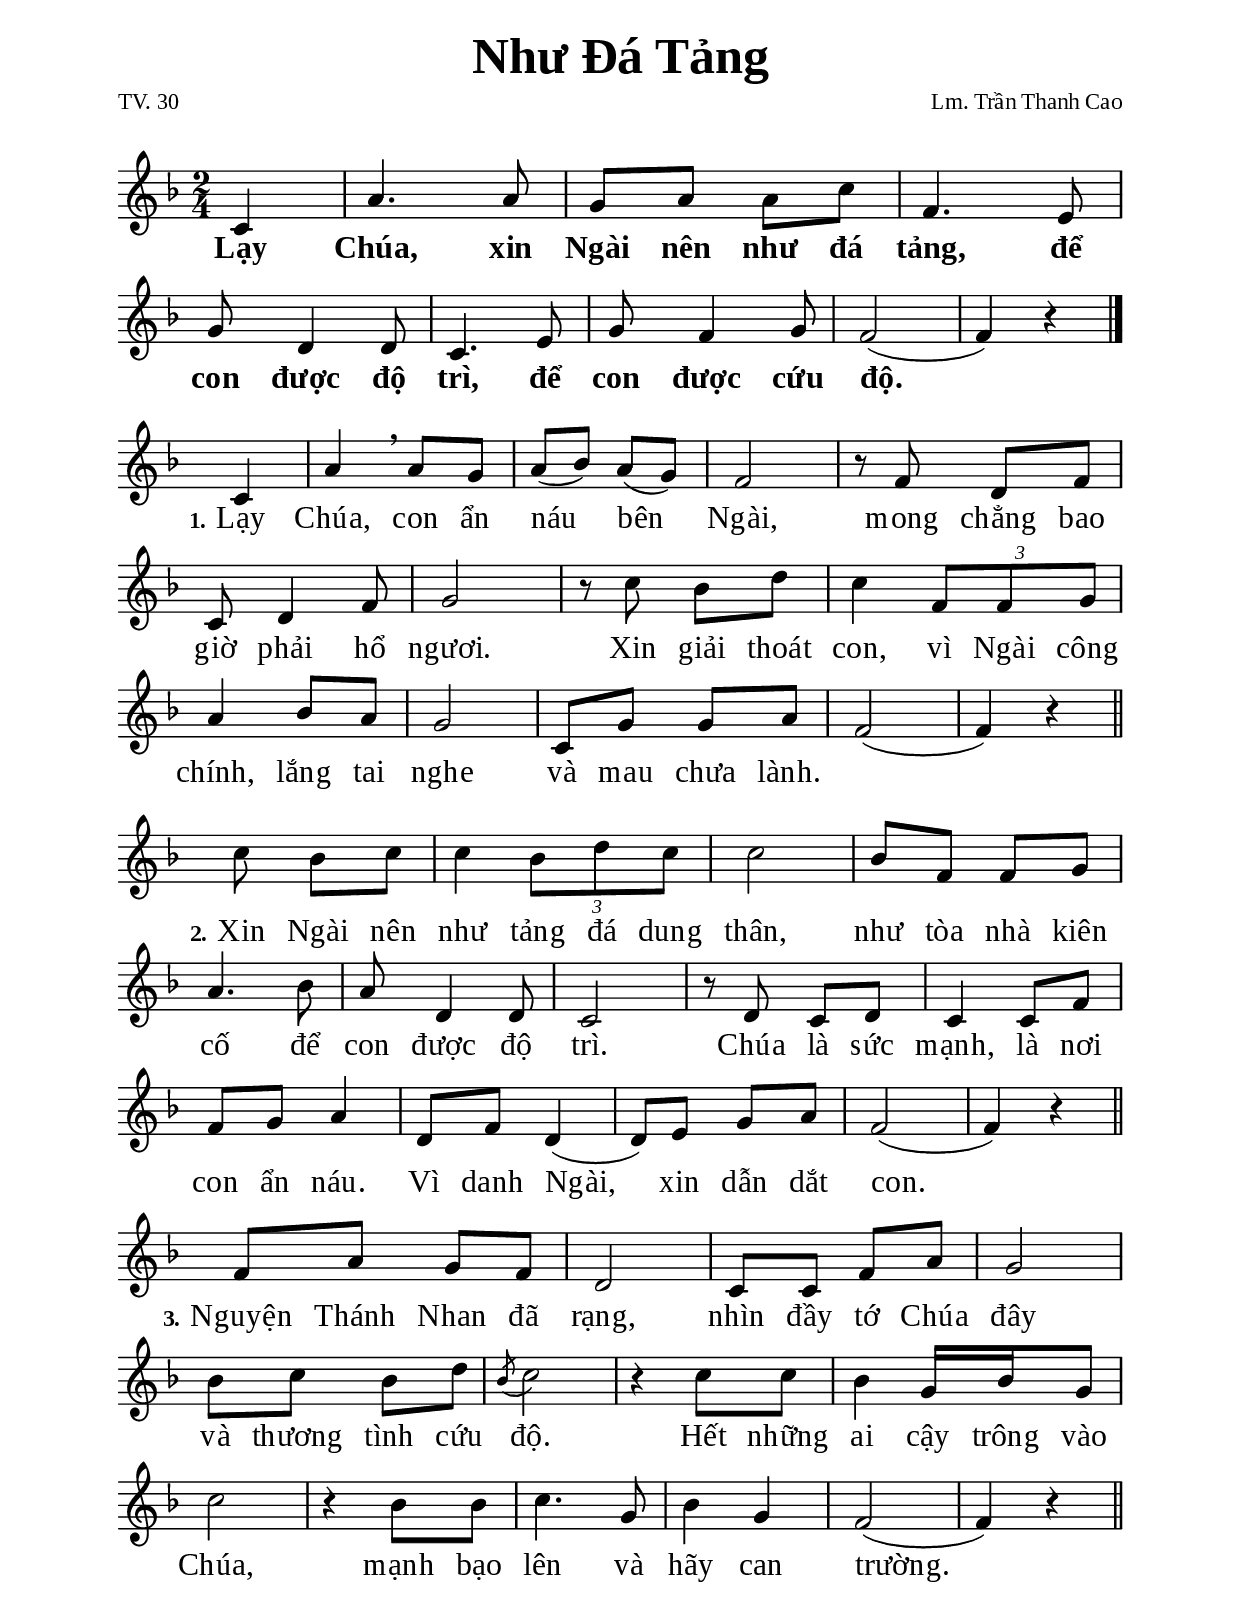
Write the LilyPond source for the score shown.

% Cài đặt chung
\version "2.20.0"
\include "english.ly"

\header {
  title = \markup { \fontsize #3 "Như Đá Tảng" }
  poet = "TV. 30"
  composer = "Lm. Trần Thanh Cao"
  arranger = " "
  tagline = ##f
}

\paper {
  #(set-paper-size "a4")
  top-margin = 15\mm
  bottom-margin = 15\mm
  left-margin = 20\mm
  right-margin = 20\mm
  indent = #0
  #(define fonts
    (make-pango-font-tree
      "Liberation Serif"
      "Liberation Serif"
      "Liberation Serif"
      (/ 20 20)))
  page-count = #1
}

% Nhạc điệp khúc
nhacDiepKhuc = \relative c' {
  \partial 4 c4 |
  a'4. a8 |
  g a a c |
  f,4. e8 |
  g d4 d8 |
  c4. e8 |
  g f4 g8 |
  f2 _( |
  f4) r \bar "|."
}

% Nhạc phiên khúc
nhacPhienKhucMot = \relative c' {
  \partial 4 c4 |
  a' \breathe a8 g |
  a (bf) a (g) |
  f2 |
  r8 f d f |
  c d4 f8 |
  g2 |
  r8 c bf d |
  c4 \tuplet 3/2 { f,8 f g } |
  a4 bf8 a |
  g2 |
  c,8 g' g a |
  f2 ( |
  f4) r \bar "||"
}

nhacPhienKhucHai = \relative c'' {
  \partial 4. c8 bf c |
  c4 \tuplet 3/2 { bf8 d c } |
  c2 |
  bf8 f f g |
  a4. bf8 |
  a d,4 d8 |
  c2 |
  r8 d c d |
  c4 c8 f |
  f g a4 |
  d,8 f d4 ( |
  d8) e g a |
  f2 ( |
  f4) r \bar "||"
}

nhacPhienKhucBa = \relative c' {
  f8 a g f |
  d2 |
  c8 c f a |
  g2 |
  bf8 c bf d |
  \acciaccatura bf8 c2 |
  r4 c8 c |
  bf4 g16 bf g8 |
  c2 |
  r4 bf8 bf |
  c4. g8 |
  bf4 g |
  f2 ( |
  f4) r \bar "||"
}

% Lời điệp khúc
loiDiepKhuc = \lyricmode {
  Lạy Chúa, xin Ngài nên như đá tảng,
  để con được độ trì,
  để con được cứu độ.
}

% Lời phiên khúc
loiPhienKhucMot = \lyricmode {
  \set stanza = #"1."
  Lạy Chúa, con ẩn náu bên Ngài,
  mong chẳng bao giờ phải hổ ngươi.
  Xin giải thoát con, vì Ngài công chính,
  lắng tai nghe và mau chưa lành.
}

loiPhienKhucHai = \lyricmode {
  \set stanza = #"2."
  Xin Ngài nên như tảng đá dung thân,
  như tòa nhà kiên cố để con được độ trì.
  Chúa là sức mạnh, là nơi con ẩn náu.
  Vì danh Ngài, xin dẫn dắt con.
}

loiPhienKhucBa = \lyricmode {
  \set stanza = #"3."
  Nguyện Thánh Nhan đã rạng, nhìn đầy tớ Chúa đây
  và thương tình cứu độ.
  Hết những ai cậy trông vào Chúa,
  mạnh bạo lên và hãy can trường.
}


% Dàn trang
\score {
  \new ChoirStaff <<
    \new Staff = diepKhuc \with {
        \consists "Merge_rests_engraver"
        \magnifyStaff #(magstep +1)
      }
      <<
      \new Voice = beSop {
        \key f \major \time 2/4 \nhacDiepKhuc
      }
    >>
    \new Lyrics \lyricsto beSop \loiDiepKhuc
  >>
  \layout {
    \override Lyrics.LyricText.font-series = #'bold
    \override Lyrics.LyricText.font-size = #+3
    \override Lyrics.LyricSpace.minimum-distance = #3.0
    \override Score.BarNumber.break-visibility = ##(#f #f #f)
  }
}

\score {
  \new ChoirStaff <<
    \new Staff = phienKhuc \with {
        \magnifyStaff #(magstep +1)
      }
      <<
      \new Voice = beSop {
        \key f \major \time 2/4 \nhacPhienKhucMot
      }
    >>
    \new Lyrics \lyricsto beSop \loiPhienKhucMot
  >>
  \layout {
    \override Staff.TimeSignature.transparent = ##t
    \override Lyrics.LyricText.font-size = #+3
    \override Lyrics.LyricSpace.minimum-distance = #2.0
    \override Score.BarNumber.break-visibility = ##(#f #f #f)
  }
}

\score {
  \new ChoirStaff <<
    \new Staff = phienKhuc \with {
        \magnifyStaff #(magstep +1)
      }
      <<
      \new Voice = beSop {
        \key f \major \time 2/4 \nhacPhienKhucHai
      }
    >>
    \new Lyrics \lyricsto beSop \loiPhienKhucHai
  >>
  \layout {
    \override Staff.TimeSignature.transparent = ##t
    \override Lyrics.LyricText.font-size = #+3
    \override Lyrics.LyricSpace.minimum-distance = #2.0
    \override Score.BarNumber.break-visibility = ##(#f #f #f)
  }
}

\score {
  \new ChoirStaff <<
    \new Staff = phienKhuc \with {
        \magnifyStaff #(magstep +1)
      }
      <<
      \new Voice = beSop {
        \key f \major \time 2/4 \nhacPhienKhucBa
      }
    >>
    \new Lyrics \lyricsto beSop \loiPhienKhucBa
  >>
  \layout {
    \override Staff.TimeSignature.transparent = ##t
    \override Lyrics.LyricText.font-size = #+3
    \override Lyrics.LyricSpace.minimum-distance = #2.0
    \override Score.BarNumber.break-visibility = ##(#f #f #f)
  }
}
